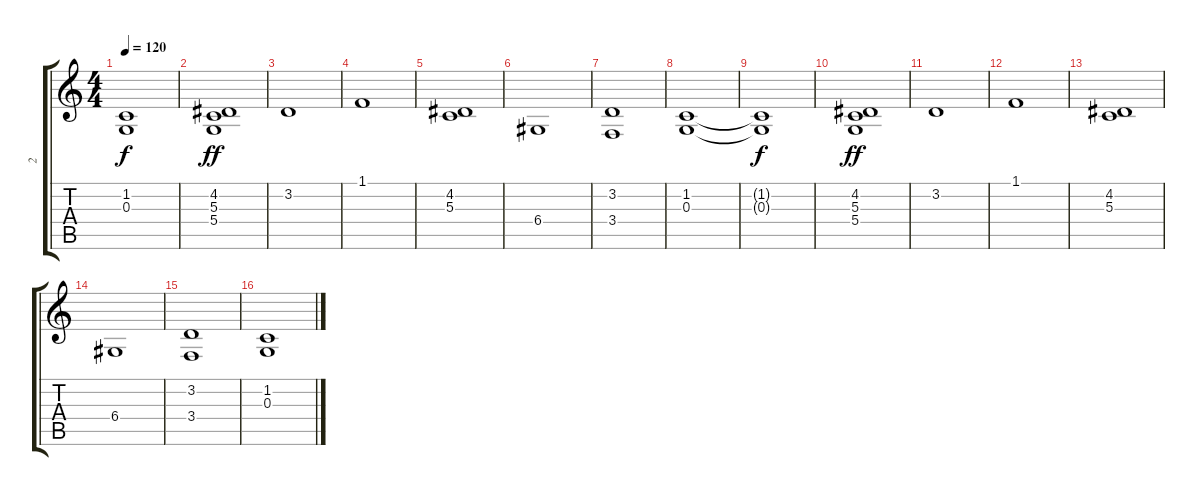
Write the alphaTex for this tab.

\track ("2" "2") {instrument synthstrings1}
\staff {score tabs}
\tuning (E4 B3 G3 D3 A2 E2) {hide}
\ts (4 4)
\tempo 120
\clef g2
\ks c
(1.2{t} 0.3{t}).1{dy f} |
(4.2 5.3 5.4).1{dy ff} |
3.2.1 |
1.1.1 |
(4.2 5.3).1 |
6.4.1 |
(3.2 3.4).1 |
(1.2 0.3).1 |
(1.2{t} 0.3{t}).1{dy f} |
(4.2 5.3 5.4).1{dy ff} |
3.2.1 |
1.1.1 |
(4.2 5.3).1 |
6.4.1 |
(3.2 3.4).1 |
(1.2 0.3).1
